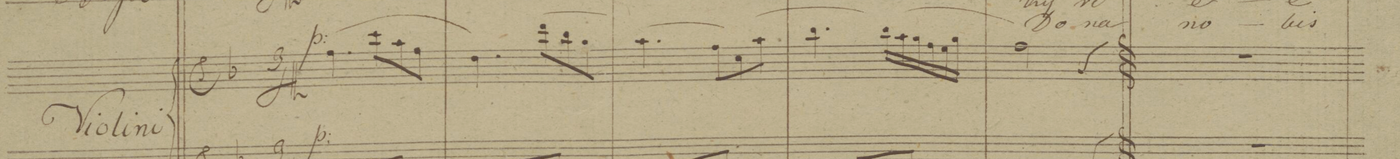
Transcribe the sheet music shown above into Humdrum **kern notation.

**kern	**dynam
*I"Violini	*
*clefG2	*
*k[b-]	*
*M3/4	*
*4\right	*
(4.ff\	p
*8\right	*
8ccc\L	.
8aa\	.
8ff\J	.
=2	=2
4.dd\)	.
(8ddd\L	.
8bb-\	.
8gg\J)	.
=3	=3
(4.aa\	.
8ff\L)	.
8cc\	.
(8aa\J	.
=4	=4
4.bb-\	.
*16\right	*
16bb-\LL)	.
(16aa\	.
16gg\	.
16ff\	.
16ee\	.
16gg\JJ	.
=5	=5
*2\right	*
2ff\)	.
4r	.
=6	=6
2.r	.
=7	=7
*-	*-
